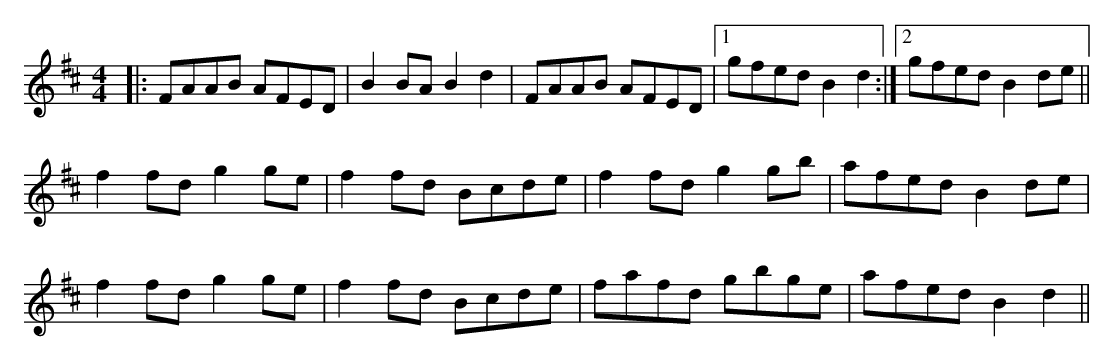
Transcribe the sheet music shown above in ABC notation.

X:1
M:4/4
K:D
|:FAAB AFED|B2BAB2d2|FAAB AFED|1 gfedB2d2:|2 gfedB2de||
f2fdg2ge|f2fd Bcde|f2fdg2gb|afedB2de|
f2fdg2ge|f2fd Bcde|fafd gbge|afedB2d2||
